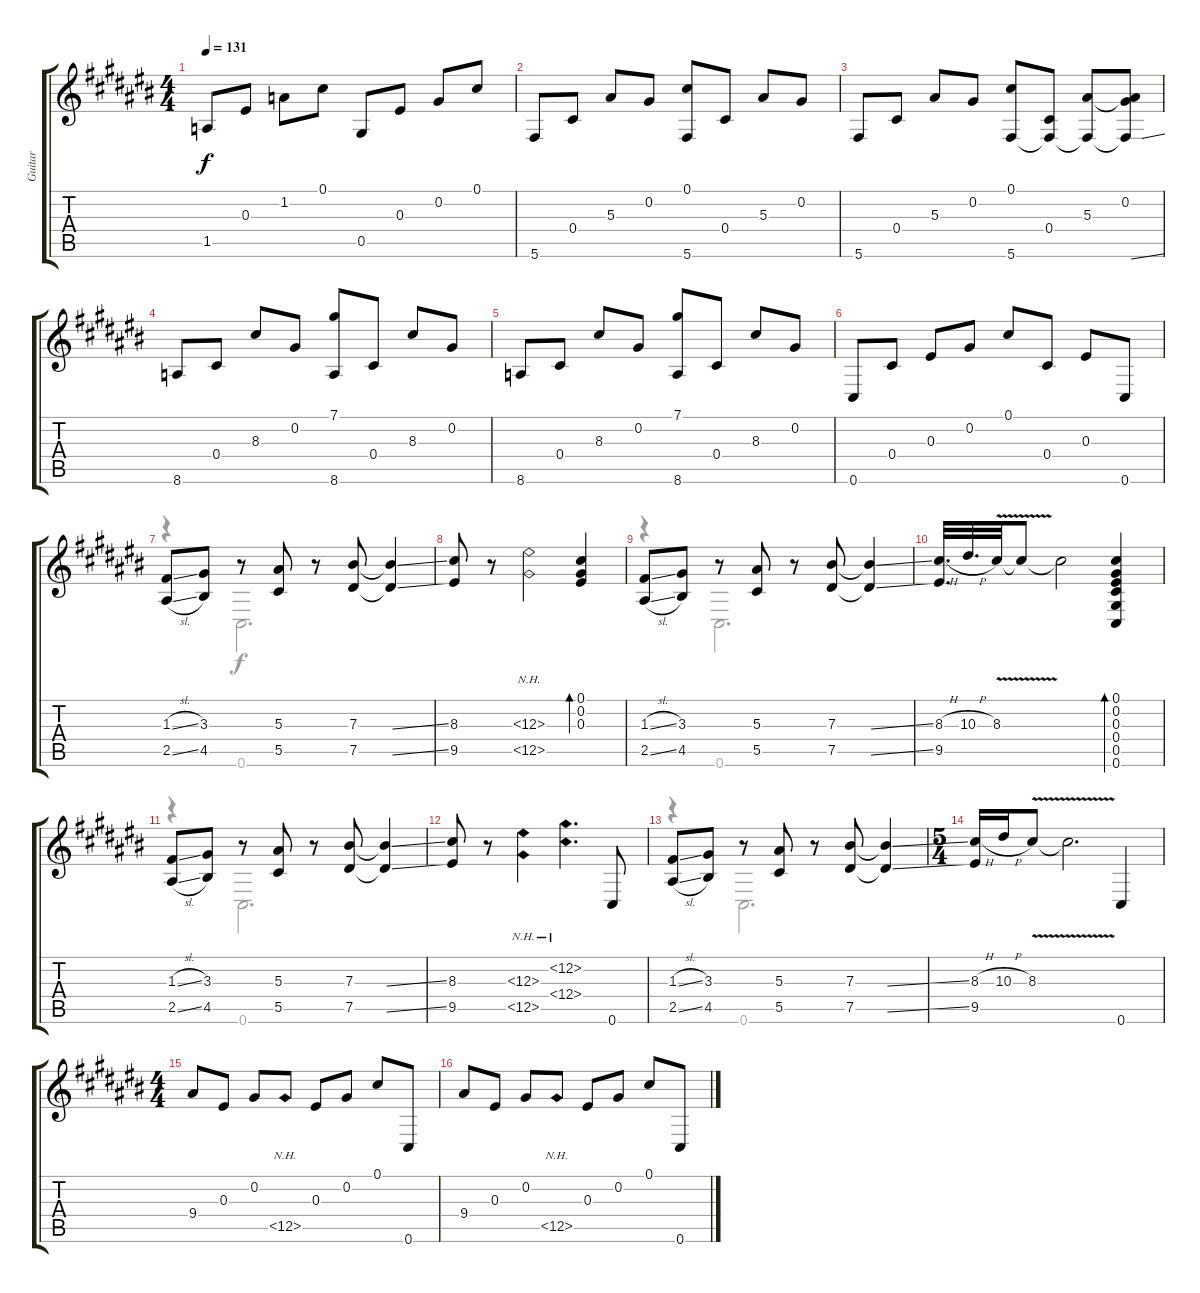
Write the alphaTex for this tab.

\track ("Guitar" "Guitar") {instrument acousticguitarsteel}
\staff {score tabs}
\tuning (Db4 Ab3 F3 Db3 Ab2 Db2) {hide}
\voice
\ts (4 4)
\tempo 131
\clef g2
\ks c#
1.5.8{dy f} 0.3.8 1.2.8 0.1.8 0.5.8 0.3.8 0.2.8 0.1.8 |
5.6.8 0.4.8 5.3.8 0.2.8 (0.1 5.6).8 0.4.8 5.3.8 0.2.8 |
5.6.8 0.4.8 5.3.8 0.2.8 (0.1 5.6).8 (0.4 5.6{t}).8 (5.3 5.6{t}).8 (0.2 5.3{t} 5.6{ss t}).8 |
8.6.8 0.4.8 8.3.8 0.2.8 (7.1 8.6).8 0.4.8 8.3.8 0.2.8 |
8.6.8 0.4.8 8.3.8 0.2.8 (7.1 8.6).8 0.4.8 8.3.8 0.2.8 |
0.6.8 0.4.8 0.3.8 0.2.8 0.1.8 0.4.8 0.3.8 0.6.8 |
(1.3{sl} 2.5{sl}).8 (3.3 4.5).8 r.8 (5.3 5.5).8 r.8 (7.3 7.5).8 (7.3{ss t} 7.5{ss t}).4 |
(8.3 9.5).8 r.8 (12.3{nh} 12.5{nh}).2 (0.1 0.2 0.3).4{bd 120} |
(1.3{sl} 2.5{sl}).8 (3.3 4.5).8 r.8 (5.3 5.5).8 r.8 (7.3 7.5).8 (7.3{ss t} 7.5{ss t}).4 |
(8.3{h} 9.5).32{d} 10.3{h}.32{d} 8.3{v}.32 8.3{t}.8 8.3{t}.2 (0.1 0.2 0.3 0.4 0.5 0.6).4{bd 120} |
(1.3{sl} 2.5{sl}).8 (3.3 4.5).8 r.8 (5.3 5.5).8 r.8 (7.3 7.5).8 (7.3{ss t} 7.5{ss t}).4 |
(8.3 9.5).8 r.8 (12.3{nh} 12.5{nh}).4 (12.2{nh} 12.4{nh}).4{d} 0.6.8 |
(1.3{sl} 2.5{sl}).8 (3.3 4.5).8 r.8 (5.3 5.5).8 r.8 (7.3 7.5).8 (7.3{ss t} 7.5{ss t}).4 |
\ts (5 4)
(8.3{h} 9.5).16 10.3{h}.16 8.3{v}.8 8.3{t}.2{d} 0.6.4 |
\ts (4 4)
9.4.8 0.3.8 0.2.8 12.5{nh}.8 0.3.8 0.2.8 0.1.8 0.6.8 |
9.4.8 0.3.8 0.2.8 12.5{nh}.8 0.3.8 0.2.8 0.1.8 0.6.8
\voice
\clef g2
\ottava regular
\simile none
\ks c#
|
|
|
|
|
|
r.4 0.6.2{d} |
|
r.4 0.6.2{d} |
|
r.4 0.6.2{d} |
|
r.4 0.6.2{d} |
|
|
